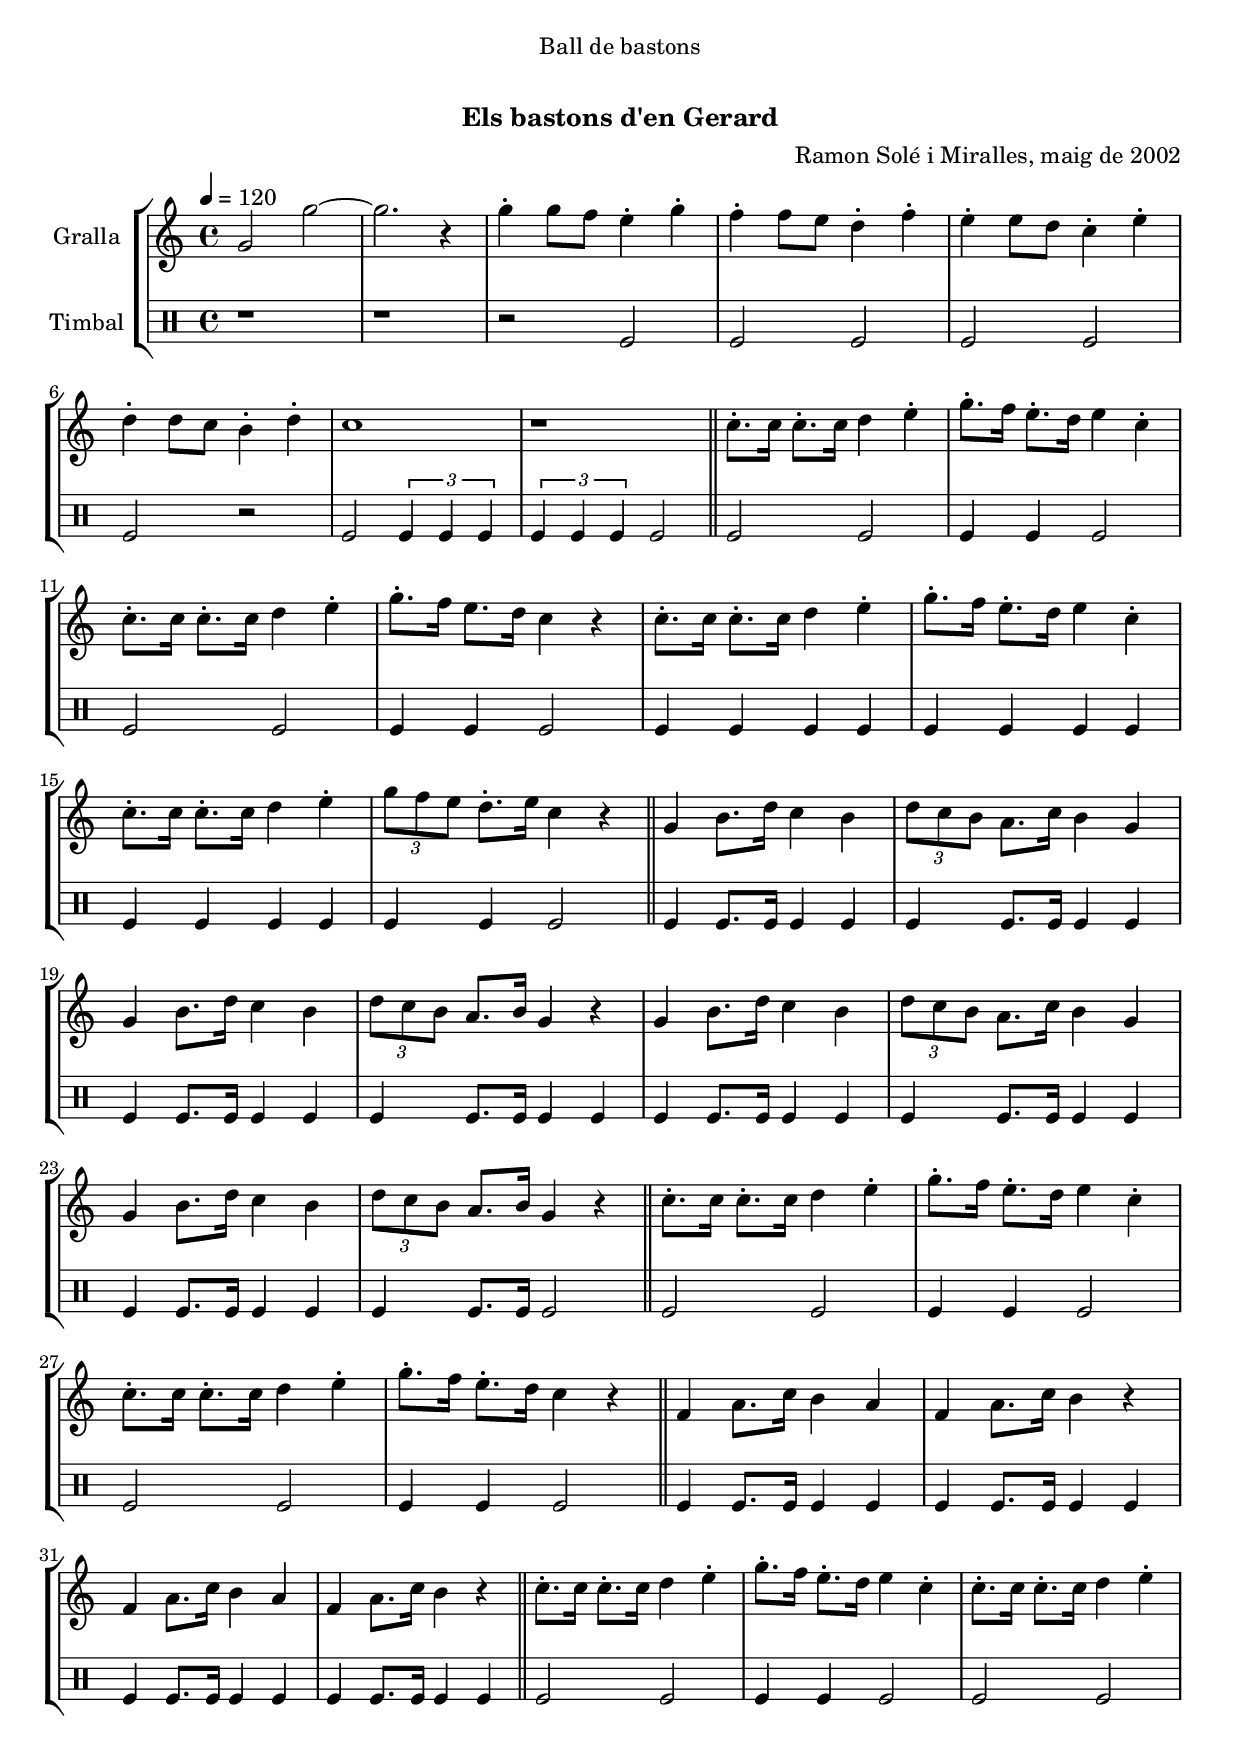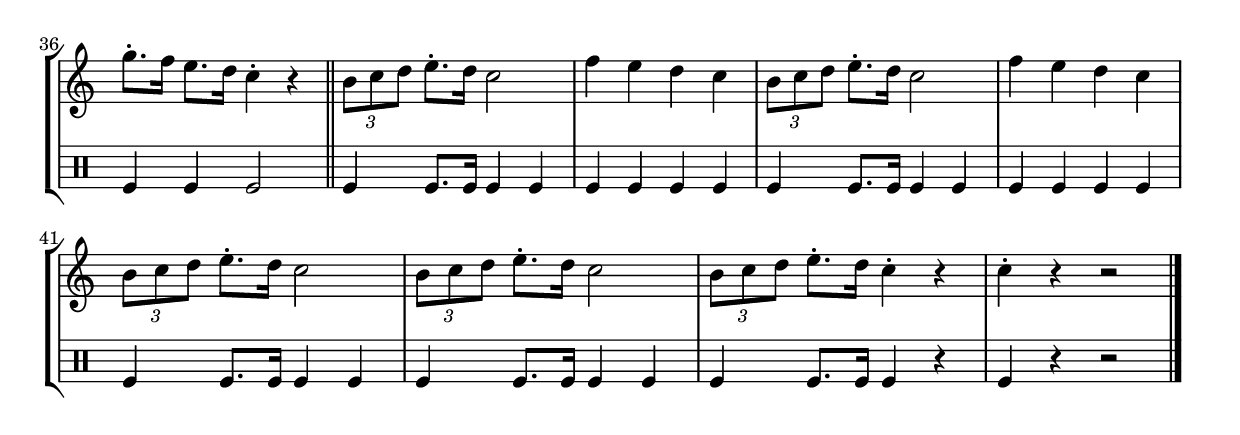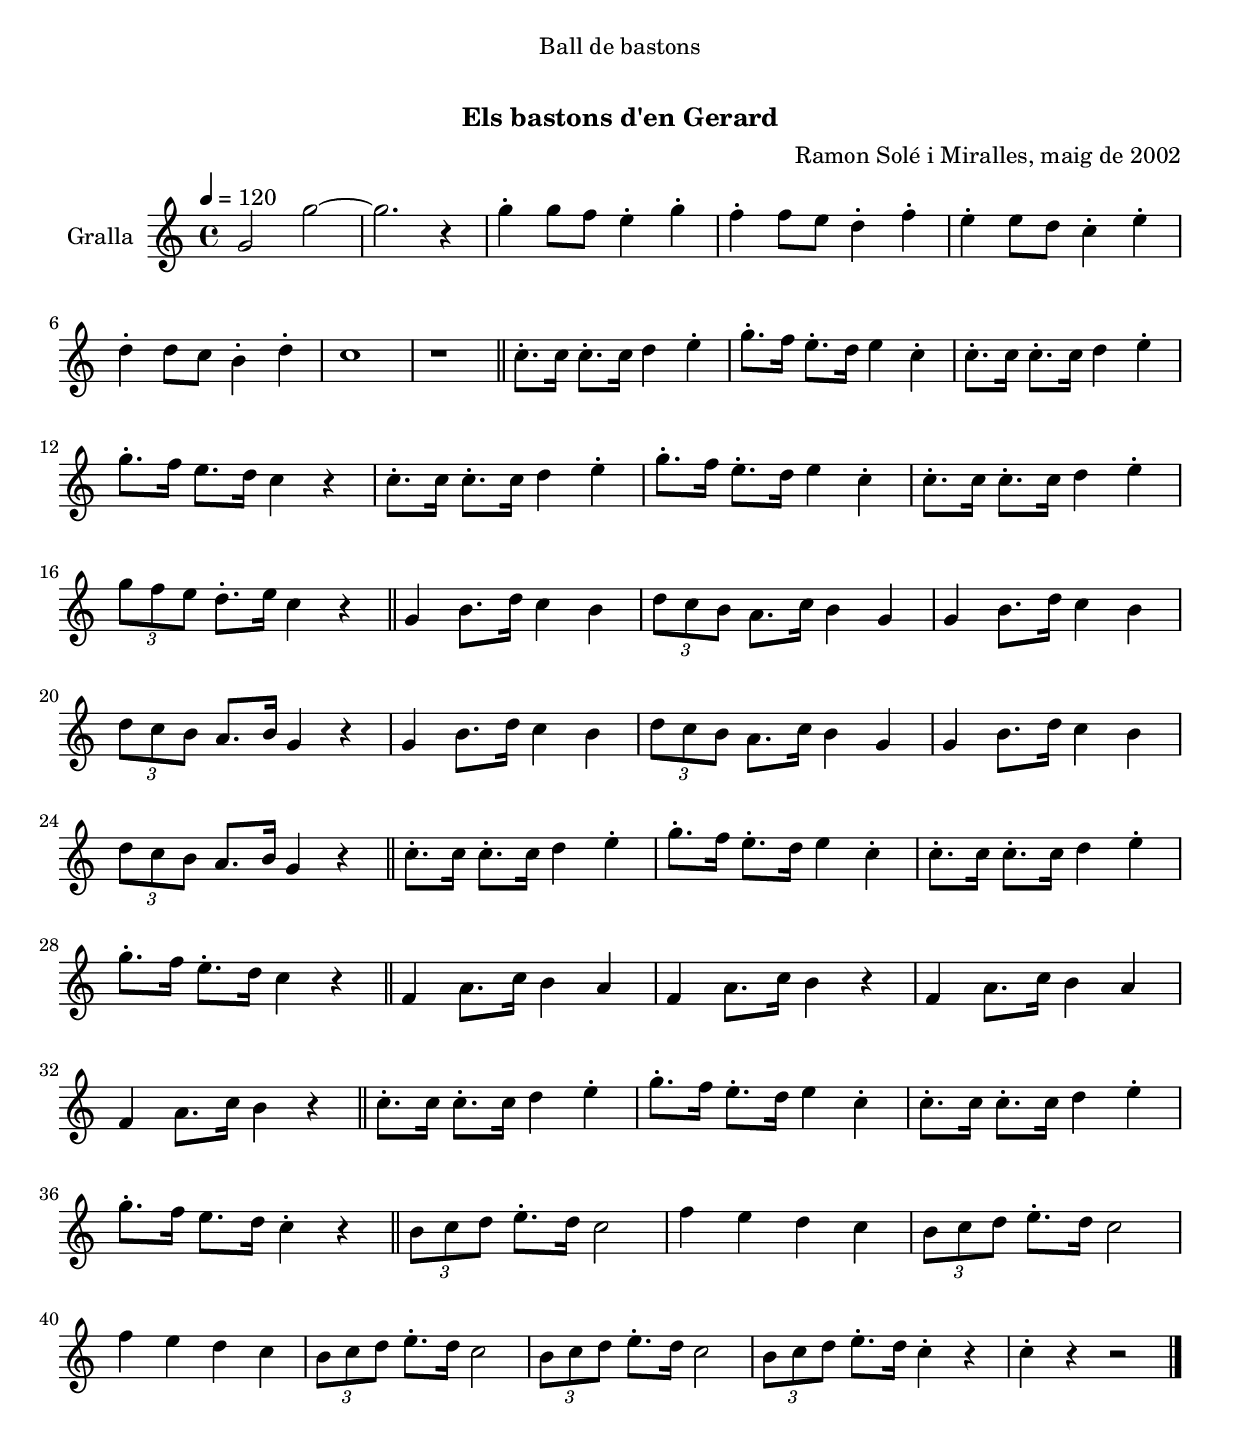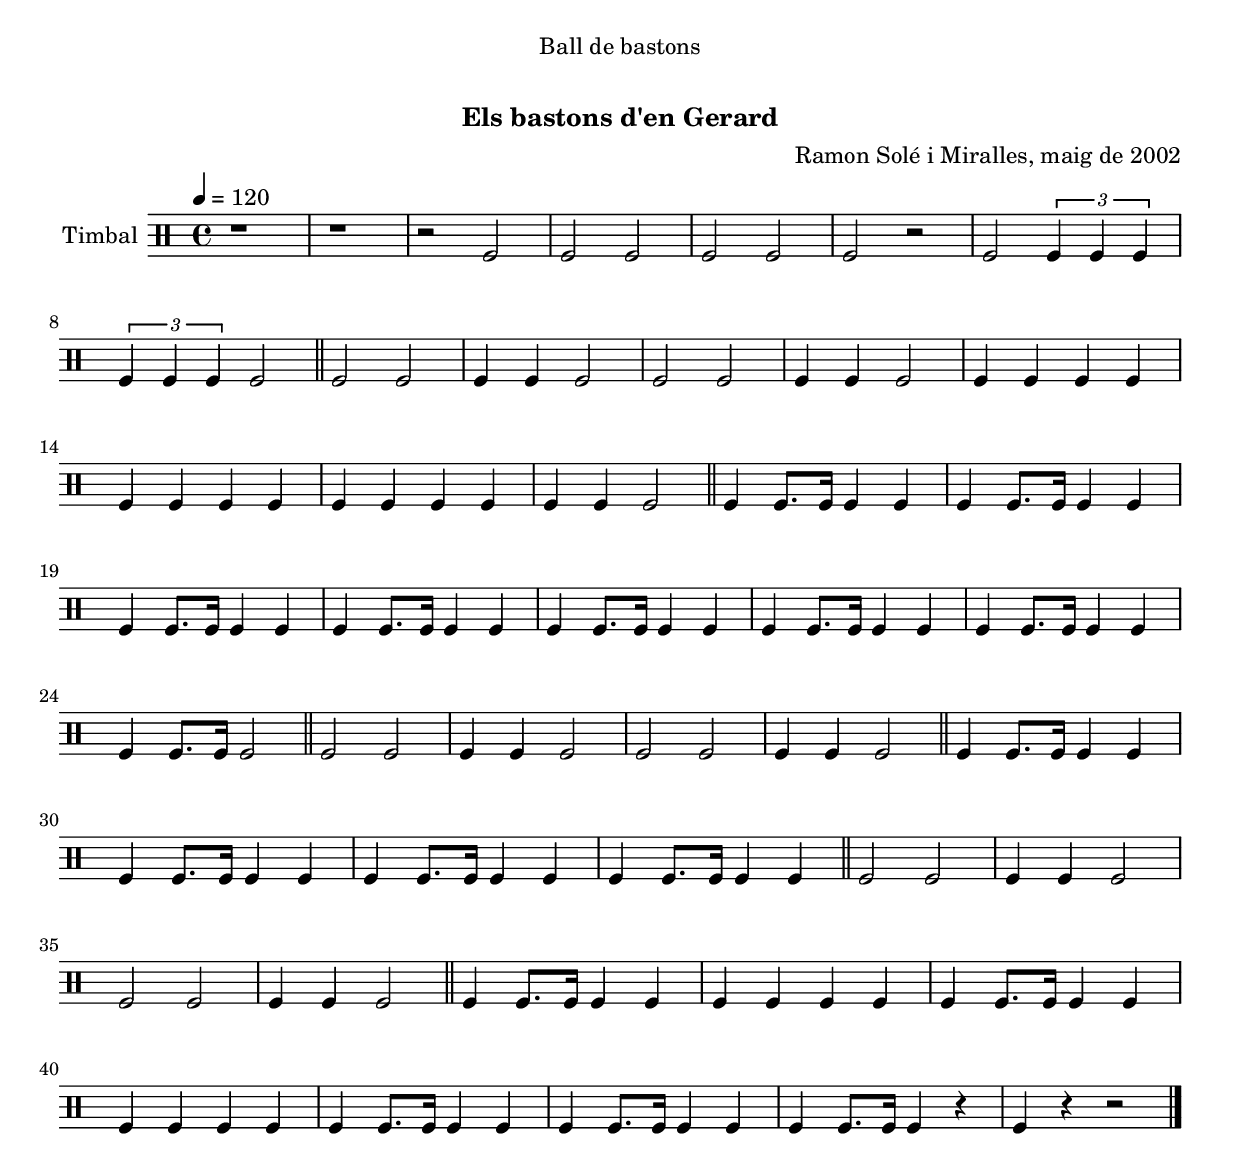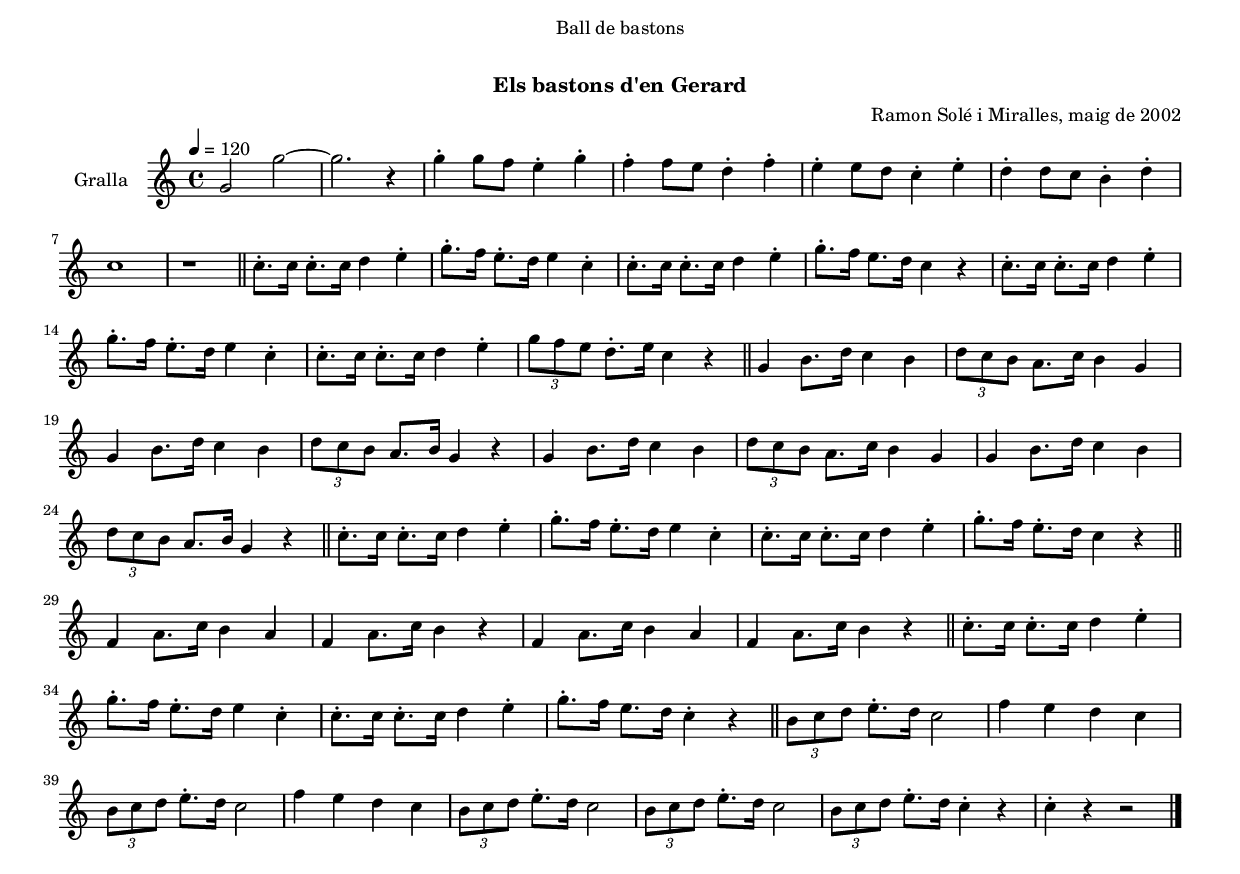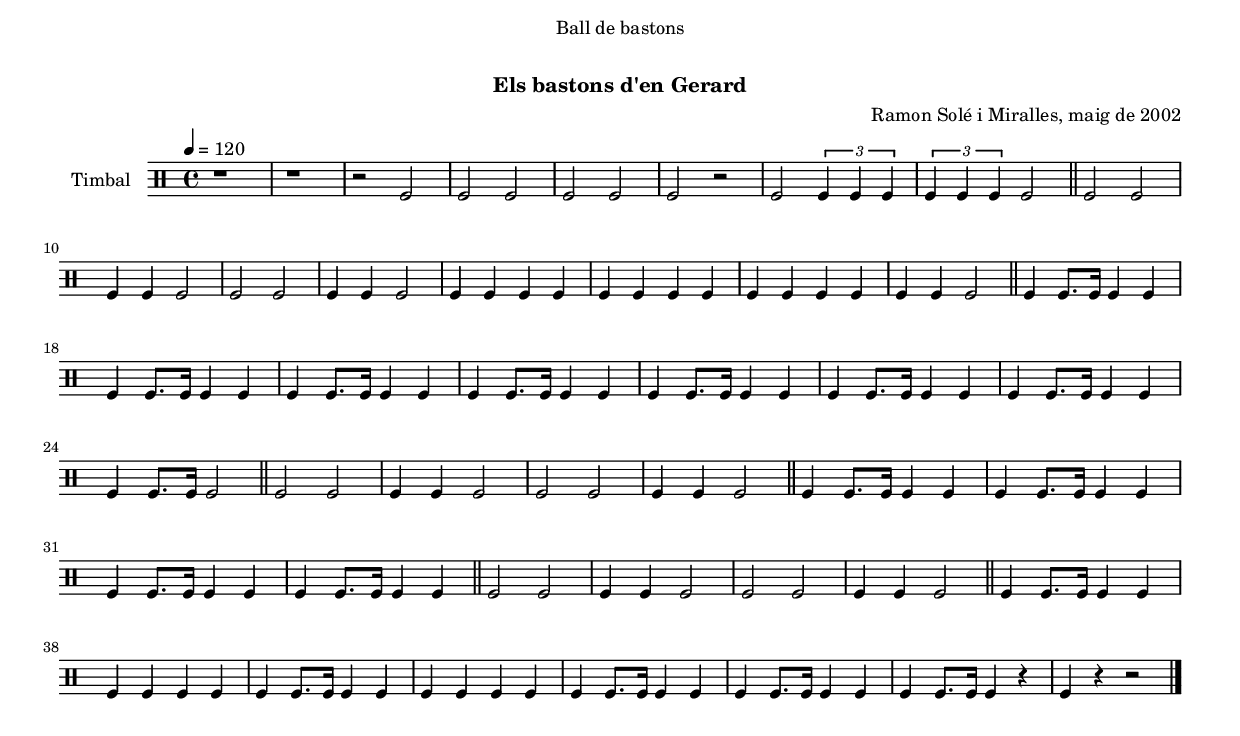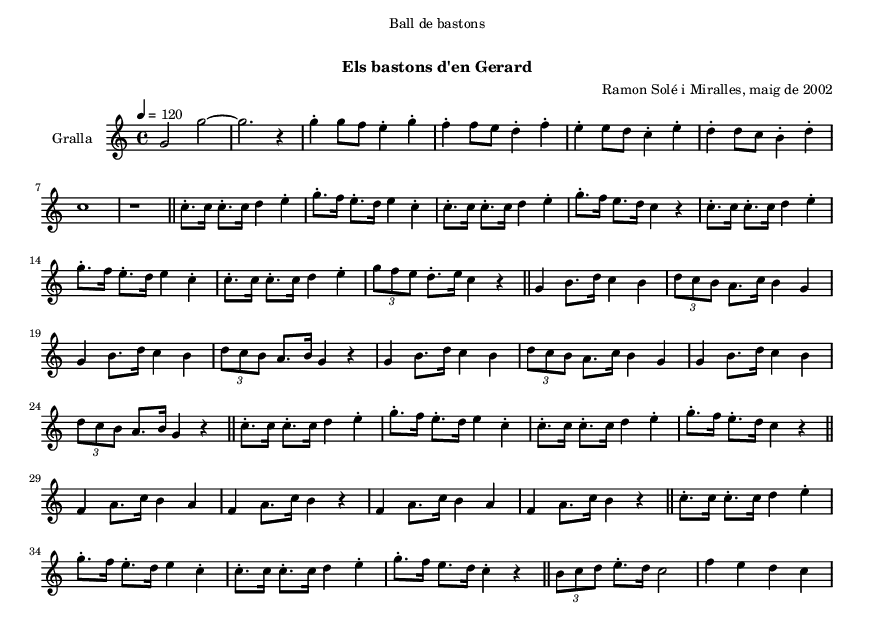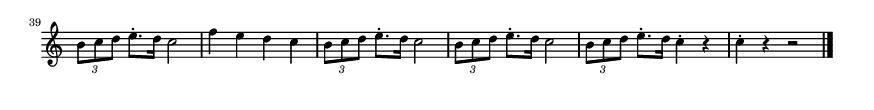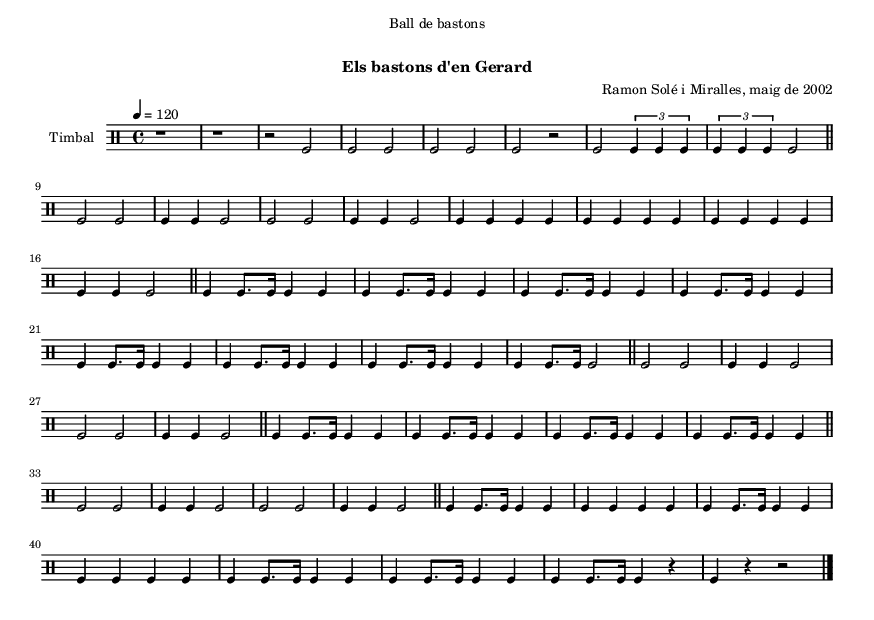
\version "2.16.0"

\header {
  dedication="Ball de bastons"
  title="   "
  subtitle="Els bastons d'en Gerard"
  subsubtitle=""
  poet=""
  meter=""
  piece=""
  composer="Ramon Solé i Miralles, maig de 2002"
  arranger=""
  opus=""
  instrument=""
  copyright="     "
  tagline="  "
}

liniaroAa =
\relative g'
{
  \tempo 4=120
  \clef treble
  \key c \major
  \time 4/4
  g2 g' ~  |
  g2. r4  |
  g4-. g8 f e4-. g-.  |
  f4-. f8 e d4-. f-.  |
  %05
  e4-. e8 d c4-. e-.  |
  d4-. d8 c b4-. d-.  |
  c1  |
  r1  \bar "||"
  c8.-. c16 c8.-. c16 d4 e-.  |
  %10
  g8.-. f16 e8.-. d16 e4 c-.  |
  c8.-. c16 c8.-. c16 d4 e-.  |
  g8.-. f16 e8. d16 c4 r  |
  c8.-. c16 c8.-. c16 d4 e-.  |
  g8.-. f16 e8.-. d16 e4 c-.  |
  %15
  c8.-. c16 c8.-. c16 d4 e-.  |
  \times 2/3 { g8 f e } d8.-. e16 c4 r  \bar "||"
  g4 b8. d16 c4 b  |
  \times 2/3 { d8 c b } a8. c16 b4 g  |
  g4 b8. d16 c4 b  |
  %20
  \times 2/3 { d8 c b } a8. b16 g4 r  |
  g4 b8. d16 c4 b  |
  \times 2/3 { d8 c b } a8. c16 b4 g  |
  g4 b8. d16 c4 b  |
  \times 2/3 { d8 c b } a8. b16 g4 r  \bar "||"
  %25
  c8.-. c16 c8.-. c16 d4 e-.  |
  g8.-. f16 e8.-. d16 e4 c-.  |
  c8.-. c16 c8.-. c16 d4 e-.  |
  g8.-. f16 e8.-. d16 c4 r  \bar "||"
  f,4 a8. c16 b4 a  |
  %30
  f4 a8. c16 b4 r  |
  f4 a8. c16 b4 a  |
  f4 a8. c16 b4 r  \bar "||"
  c8.-. c16 c8.-. c16 d4 e-.  |
  g8.-. f16 e8.-. d16 e4 c-.  |
  %35
  c8.-. c16 c8.-. c16 d4 e-.  |
  g8.-. f16 e8. d16 c4-. r  \bar "||"
  \times 2/3 { b8 c d } e8.-. d16 c2  |
  f4 e d c  |
  \times 2/3 { b8 c d } e8.-. d16 c2  |
  %40
  f4 e d c  |
  \times 2/3 { b8 c d } e8.-. d16 c2  |
  \times 2/3 { b8 c d } e8.-. d16 c2  |
  \times 2/3 { b8 c d } e8.-. d16 c4-. r  |
  c4-. r r2  \bar "|."
}

liniaroAb =
\drummode
{
  \tempo 4=120
  \time 4/4
  r1  |
  r1  |
  r2 tomfl  |
  tomfl2 tomfl  |
  %05
  tomfl2 tomfl  |
  tomfl2 r2  | % kompletite
  tomfl2 \times 2/3 { tomfl4 tomfl tomfl }  |
  \times 2/3 { tomfl4 tomfl tomfl } tomfl2  \bar "||"
  tomfl2 tomfl  |
  %10
  tomfl4 tomfl tomfl2  |
  tomfl2 tomfl  |
  tomfl4 tomfl tomfl2  |
  tomfl4 tomfl tomfl tomfl  |
  tomfl4 tomfl tomfl tomfl  |
  %15
  tomfl4 tomfl tomfl tomfl  |
  tomfl4 tomfl tomfl2  \bar "||"
  tomfl4 tomfl8. tomfl16 tomfl4 tomfl  |
  tomfl4 tomfl8. tomfl16 tomfl4 tomfl  |
  tomfl4 tomfl8. tomfl16 tomfl4 tomfl  |
  %20
  tomfl4 tomfl8. tomfl16 tomfl4 tomfl  |
  tomfl4 tomfl8. tomfl16 tomfl4 tomfl  |
  tomfl4 tomfl8. tomfl16 tomfl4 tomfl  |
  tomfl4 tomfl8. tomfl16 tomfl4 tomfl  |
  tomfl4 tomfl8. tomfl16 tomfl2  \bar "||"
  %25
  tomfl2 tomfl  |
  tomfl4 tomfl tomfl2  |
  tomfl2 tomfl  |
  tomfl4 tomfl tomfl2  \bar "||"
  tomfl4 tomfl8. tomfl16 tomfl4 tomfl  |
  %30
  tomfl4 tomfl8. tomfl16 tomfl4 tomfl  |
  tomfl4 tomfl8. tomfl16 tomfl4 tomfl  |
  tomfl4 tomfl8. tomfl16 tomfl4 tomfl  \bar "||"
  tomfl2 tomfl  |
  tomfl4 tomfl tomfl2  |
  %35
  tomfl2 tomfl  |
  tomfl4 tomfl tomfl2  \bar "||"
  tomfl4 tomfl8. tomfl16 tomfl4 tomfl  |
  tomfl4 tomfl tomfl tomfl  |
  tomfl4 tomfl8. tomfl16 tomfl4 tomfl  |
  %40
  tomfl4 tomfl tomfl tomfl  |
  tomfl4 tomfl8. tomfl16 tomfl4 tomfl  |
  tomfl4 tomfl8. tomfl16 tomfl4 tomfl  |
  tomfl4 tomfl8. tomfl16 tomfl4 r  |
  tomfl4 r r2  \bar "|."
}

\book {

\paper {
  print-page-number = false
  #(set-paper-size "a4")
  #(layout-set-staff-size 20)
}

\bookpart {
  \score {
    \new StaffGroup {
      \override Score.RehearsalMark #'self-alignment-X = #LEFT
      <<
        \new Staff \with {instrumentName = #"Gralla" } \liniaroAa
        \new DrumStaff \with {instrumentName = #"Timbal" } \liniaroAb
      >>
    }
    \layout {}
  }\score { \unfoldRepeats
    \new StaffGroup {
      \override Score.RehearsalMark #'self-alignment-X = #LEFT
      <<
        \new Staff \with {instrumentName = #"Gralla" } \liniaroAa
        \new DrumStaff \with {instrumentName = #"Timbal" } \liniaroAb
      >>
    }
    \midi {}
  }
}

\bookpart {
  \header {}
  \score {
    \new StaffGroup {
      \override Score.RehearsalMark #'self-alignment-X = #LEFT
      <<
        \new Staff \with {instrumentName = #"Gralla" } \liniaroAa
      >>
    }
    \layout {}
  }\score { \unfoldRepeats
    \new StaffGroup {
      \override Score.RehearsalMark #'self-alignment-X = #LEFT
      <<
        \new Staff \with {instrumentName = #"Gralla" } \liniaroAa
      >>
    }
    \midi {}
  }
}

\bookpart {
  \header {}
  \score {
    \new StaffGroup {
      \override Score.RehearsalMark #'self-alignment-X = #LEFT
      <<
        \new DrumStaff \with {instrumentName = #"Timbal" } \liniaroAb
      >>
    }
    \layout {}
  }\score { \unfoldRepeats
    \new StaffGroup {
      \override Score.RehearsalMark #'self-alignment-X = #LEFT
      <<
        \new DrumStaff \with {instrumentName = #"Timbal" } \liniaroAb
      >>
    }
    \midi {}
  }
}

}

\book {

\paper {
  print-page-number = false
  #(set-paper-size "a5landscape")
  #(layout-set-staff-size 16)
  #(define output-suffix "a5")
}

\bookpart {
  \header {}
  \score {
    \new StaffGroup {
      \override Score.RehearsalMark #'self-alignment-X = #LEFT
      <<
        \new Staff \with {instrumentName = #"Gralla" } \liniaroAa
      >>
    }
    \layout {}
  }
}

\bookpart {
  \header {}
  \score {
    \new StaffGroup {
      \override Score.RehearsalMark #'self-alignment-X = #LEFT
      <<
        \new DrumStaff \with {instrumentName = #"Timbal" } \liniaroAb
      >>
    }
    \layout {}
  }
}

}

\book {

\paper {
  print-page-number = false
  #(set-paper-size "a6landscape")
  #(layout-set-staff-size 12)
  #(define output-suffix "a6")
}

\bookpart {
  \header {}
  \score {
    \new StaffGroup {
      \override Score.RehearsalMark #'self-alignment-X = #LEFT
      <<
        \new Staff \with {instrumentName = #"Gralla" } \liniaroAa
      >>
    }
    \layout {}
  }
}

\bookpart {
  \header {}
  \score {
    \new StaffGroup {
      \override Score.RehearsalMark #'self-alignment-X = #LEFT
      <<
        \new DrumStaff \with {instrumentName = #"Timbal" } \liniaroAb
      >>
    }
    \layout {}
  }
}

}

